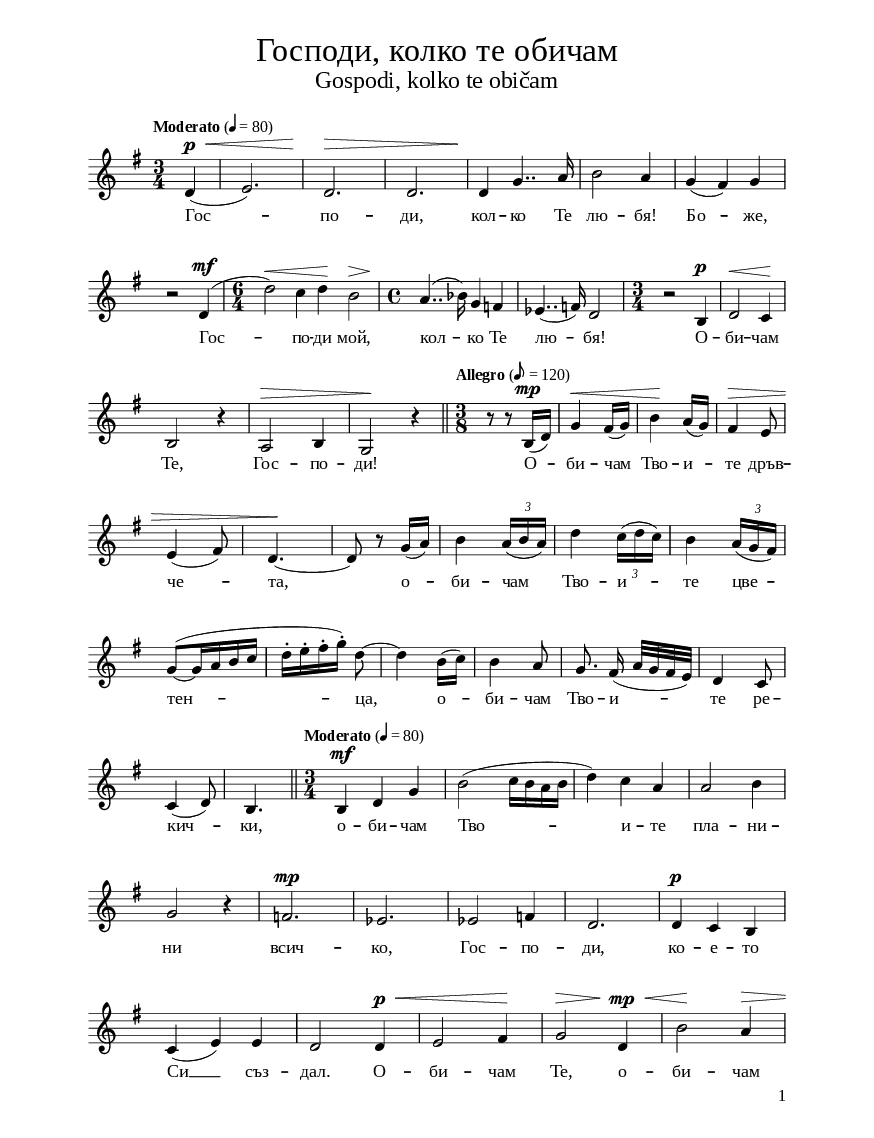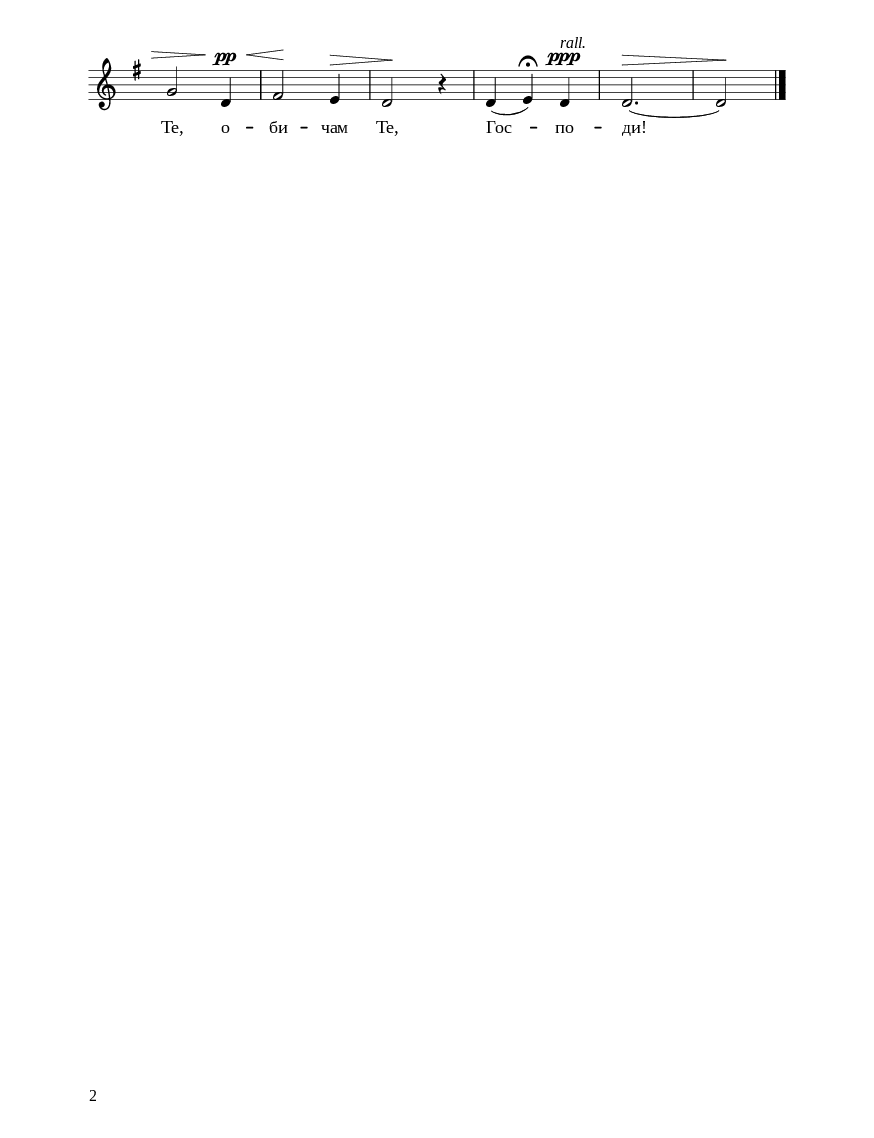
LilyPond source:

\version "2.24.2"

% include paper part and global functions
\include "include/globals.ily"

\bookpart {
  \label #'ref210
  \tocItem \markup "Господи, колко те обичам – Gospodi, kolko te običam "
  \include "include/bookpart-paper.ily"
  \score {
    \include "include/score-layout.ily"

    \new Voice \absolute {
      \clef treble
      \key g \major
      \time 3/4
      \tempoFunc "Moderato" 4 "80"
      \autoBeamOff
      \partial 4
      d'4^\p^\< ( | % 2
      e'2. ) | % 3
      d'2. ^\! ^\> | % 4
      d'2. | % 5
      d'4 ^\! g'4.. a'16 | % 6
      b'2 a'4 | % 7
      g'4 ( fis'4 ) g'4 | \break  % 8
      r2 d'4 ( ^\mf | % 9
      \time 6/4  | % 9
      d''2 ) ^\<  c''4  d''4 ^\!  b'2
      ^\> |
      \time 4/4  |
      a'4.. ( ^\!  bes'16 ) g'4 f'4 | % 11
      es'4.. ( f'16 ) d'2 | % 12
      \time 3/4  | % 12
      r2 b4 ^\p | % 13
      d'2 ^\< c'4 ^\! \break | % 14
      b2 r4 | % 15
      \once \override Hairpin.to-barline = ##f
      a2 ^\> b4 | % 16
      g2 ^\! r4 \bar "||"
      \time 3/8 \tempoFunc "Allegro" 8 "120" | % 17
      r8 r8 b16 ( [ ^\mp d'16 ) ] | % 18
      \once \override Hairpin.to-barline = ##f
      g'4 ^\< fis'16 ( [ g'16 ) ] | % 19
      b'4 ^\! a'16 ( [ g'16 ) ] |
      \once \override Hairpin.to-barline = ##f
      fis'4 ^\> e'8 \break | % 21
      e'4 ( fis'8 ) | % 22
      d'4. ~ ^\! | % 23
      d'8 r8 g'16 ( [ a'16 ) ] | % 24
      b'4 \once \omit TupletBracket
      \times 2/3  {
        a'16 ( [ b'16 a'16 ) ]
      }
      | % 25
      d''4 \once \omit TupletBracket
      \times 2/3  {
        c''16 ( [  d''16  c''16 ) ]
      }
      | % 26
      b'4 \once \omit TupletBracket
      \times 2/3  {
        a'16 ( [ g'16 fis'16 ) ]
      }
      \break | % 27
      g'8 ( ~ [ g'16 a'16 b'16 c''16
      ] | % 28
      d''16 -. [  e''16 -.  fis''16 -.
      g''16 -. ) ] d''8 ~  | % 29
      d''4  b'16 ( [  c''16 ) ] |
      b'4 a'8 | % 31
      g'8.  fis'16 ( a'32 [ g'32
      fis'32 e'32 ) ] | % 32
      d'4 c'8 \break | % 33
      c'4 ( d'8 ) | % 34
      b4. \bar "||"
      \time 3/4  | % 35
      \tempoFunc "Moderato" 4 "80"
      b4 ^\mf 
      d'4 g'4 | % 36
      b'2 (  c''16 [  b'16  a'16
      b'16 ] | % 37
      d''4 )  c''4 a'4 | % 38
      a'2  b'4 \break | % 39

      g'2 r4 |
      f'2. ^\mp | % 41
      es'2. | % 42
      es'2 f'4 | % 43
      d'2. | % 44
      d'4 ^\p c'4 b4 \break | % 45
      c'4 ( e'4 ) e'4 | % 46
      d'2 d'4 ^\p ^\< | % 47
      e'2 fis'4 ^\! | % 48
      \override Hairpin.to-barline = ##f
      g'2 ^\> d'4 ^\mp ^\!
      
      ^\<  | % 49
      b'2 ^\! a'4 ^\> \break |
      g'2 d'4 ^\! ^\pp  ^\< | % 51
      fis'2  ^\! e'4 ^\> | % 52
      d'2 ^\! r4 | % 53
      d'4 ( e'4 ) ^\fermata d'4
      ^\markup{
        \italic
        {rall.}
      }
      ^\ppp | % 54
      d'2. ~ ^\> | % 55
      d'2 ^\! \bar "|."
    }

    \addlyrics {
      Гос -- по --
      ди, кол -- ко Те лю -- бя! Бо -- же, Гос -- по
      -- ди мой, кол -- ко Те лю -- бя! О -- би -- чам
      Те, Гос -- по -- ди! О -- би -- чам Тво -- и --
      те дръв -- че -- та, о -- би -- чам Тво -- и --
      те цве -- тен -- ца, о -- би
      -- чам Тво -- и -- те ре -- кич -- ки, о -- би --
      чам Тво -- и -- те  пла -- ни -- ни всич -- ко,
      Гос -- по -- ди, ко -- е -- то Си __ съз -- дал. О
      -- би -- чам Те, о -- би -- чам Те, о -- би --
      чам Те, Гос -- по -- ди!}
   
        \header {
          title = \titleFunc "Господи, колко те обичам" "Gospodi, kolko te običam"
        }

        \midi{}

      } % score

      \markup \empty-one

      % include foreign translation(s) of the song
      
    } % bookpart

    % Più mosso
    %
